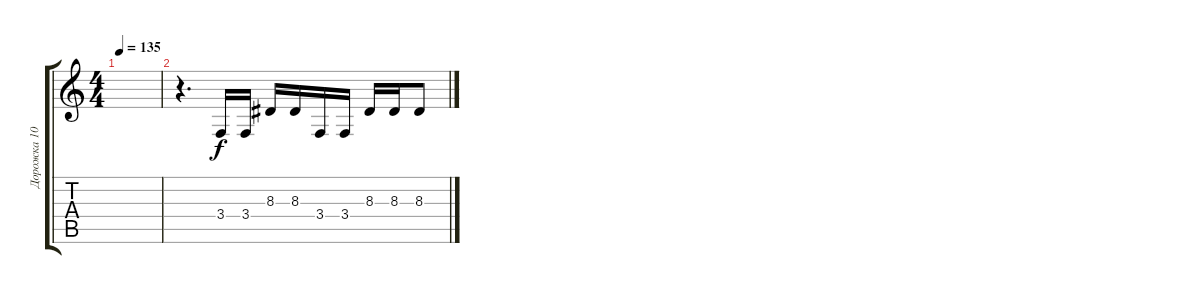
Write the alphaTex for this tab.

\track ("Дорожка 10" "Дорожка 10") {instrument melodictom}
\staff {score tabs}
\tuning (E4 B3 G3 D3 A2 E2) {hide}
\ts (4 4)
\tempo 135
\clef g2
\ks c
|
r.4{d} 3.4.16 3.4.16 8.3.16 8.3.16 3.4.16 3.4.16 8.3.16 8.3.16 8.3.8
